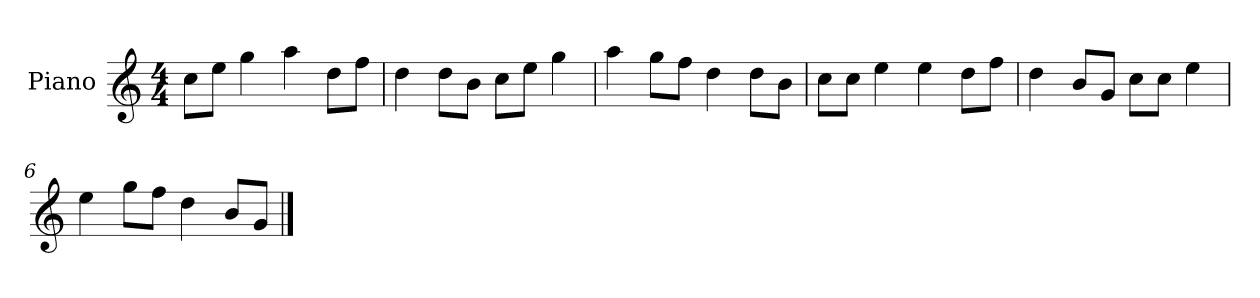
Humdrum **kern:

**kern
*part1
*staff1
*I"Piano
*I'P-no
*clefG2
*k[]
*M4/4
*MM90
=1
8cc\L
8ee\J
4gg\
4aa\
8dd\L
8ff\J
=2
4dd\
8dd\L
8b\J
8cc\L
8ee\J
4gg\
=3
4aa\
8gg\L
8ff\J
4dd\
8dd\L
8b\J
=4
8cc\L
8cc\J
4ee\
4ee\
8dd\L
8ff\J
=5
4dd\
8b/L
8g/J
8cc\L
8cc\J
4ee\
=6
4ee\
8gg\L
8ff\J
4dd\
8b/L
8g/J
==
*-
